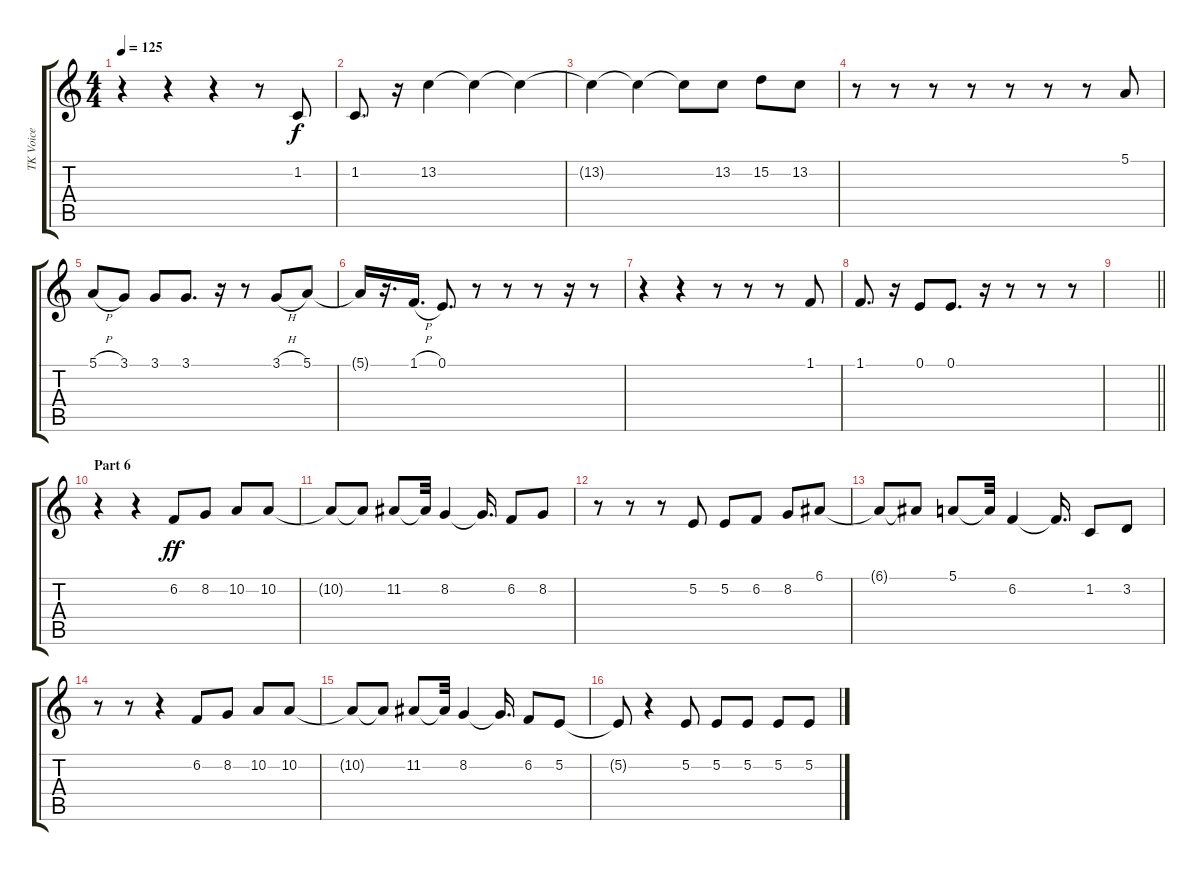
\track ("TK Voice" "TK Voice") {instrument synthvoice}
\staff {score tabs}
\tuning (E4 B3 G3 D3 A2 E2) {hide}
\ts (4 4)
\tempo 125
\clef g2
\ks c
r.4{dy f} r.4 r.4 r.8 1.2.8 |
1.2.8{d} r.16 13.2.4 13.2{t}.4 13.2{t}.4 |
13.2{t}.4 13.2{t}.4 13.2{t}.8 13.2.8 15.2.8 13.2.8 |
r.8 r.8 r.8 r.8 r.8 r.8 r.8 5.1.8 |
5.1{h}.8 3.1.8 3.1.8 3.1.8{d} r.16 r.8 3.1{h}.8 5.1.8 |
5.1{t}.16 r.16{d} 1.1{h}.16{d} 0.1.8{d} r.8 r.8 r.8 r.16 r.8 |
r.4 r.4 r.8 r.8 r.8 1.1.8 |
1.1.8{d} r.16 0.1.8 0.1.8{d} r.16 r.8 r.8 r.8 |
\barLineRight lightlight
|
\section ("" "Part 6")
r.4 r.4 6.2.8{dy ff} 8.2.8 10.2.8 10.2.8 |
10.2{t}.8 10.2{t}.8 11.2.8 11.2{t}.32 8.2.4 8.2{t}.16{d} 6.2.8 8.2.8 |
r.8 r.8 r.8 5.2.8 5.2.8 6.2.8 8.2.8 6.1.8 |
6.1{t}.8 6.1{t}.8 5.1.8 5.1{t}.32 6.2.4 6.2{t}.16{d} 1.2.8 3.2.8 |
r.8 r.8 r.4 6.2.8 8.2.8 10.2.8 10.2.8 |
10.2{t}.8 10.2{t}.8 11.2.8 11.2{t}.32 8.2.4 8.2{t}.16{d} 6.2.8 5.2.8 |
5.2{t}.8 r.4 5.2.8 5.2.8 5.2.8 5.2.8 5.2{h}.8
